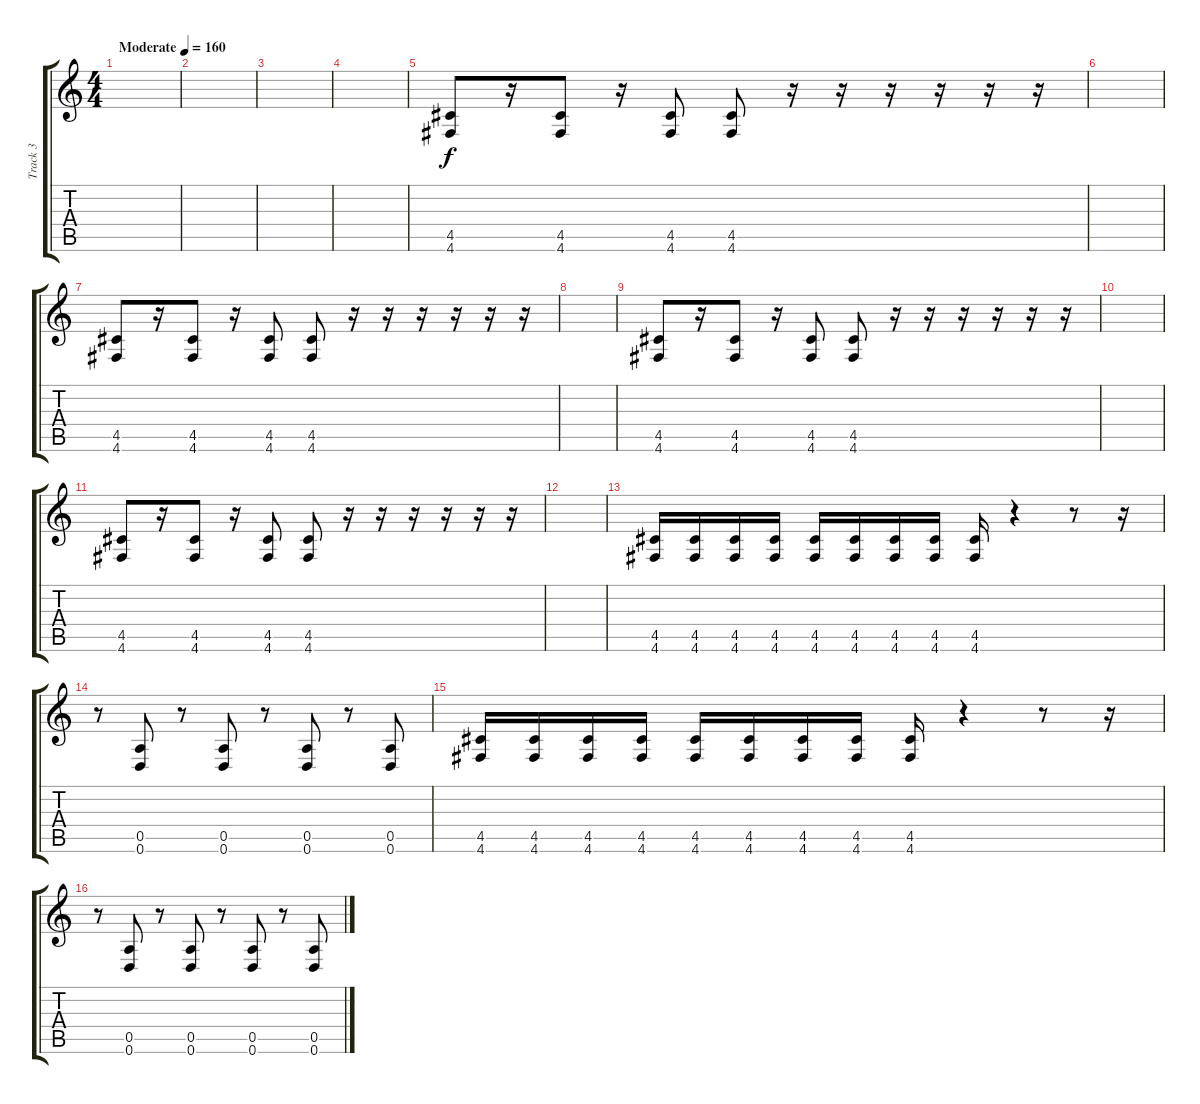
\track ("Track 3" "Track 3") {instrument distortionguitar}
\staff {score tabs}
\tuning (E4 B3 G3 D3 A2 D2) {hide}
\ts (4 4)
\tempo (160 "Moderate")
\clef g2
\ks c
|
|
|
|
(4.5 4.6).8 r.16 (4.5 4.6).8 r.16 (4.5 4.6).8 (4.5 4.6).8 r.16 r.16 r.16 r.16 r.16 r.16 |
|
(4.5 4.6).8 r.16 (4.5 4.6).8 r.16 (4.5 4.6).8 (4.5 4.6).8 r.16 r.16 r.16 r.16 r.16 r.16 |
|
(4.5 4.6).8 r.16 (4.5 4.6).8 r.16 (4.5 4.6).8 (4.5 4.6).8 r.16 r.16 r.16 r.16 r.16 r.16 |
|
(4.5 4.6).8 r.16 (4.5 4.6).8 r.16 (4.5 4.6).8 (4.5 4.6).8 r.16 r.16 r.16 r.16 r.16 r.16 |
|
(4.5 4.6).16 (4.5 4.6).16 (4.5 4.6).16 (4.5 4.6).16 (4.5 4.6).16 (4.5 4.6).16 (4.5 4.6).16 (4.5 4.6).16 (4.5 4.6).16 r.4 r.8 r.16 |
r.8 (0.5 0.6).8 r.8 (0.5 0.6).8 r.8 (0.5 0.6).8 r.8 (0.5 0.6).8 |
(4.5 4.6).16 (4.5 4.6).16 (4.5 4.6).16 (4.5 4.6).16 (4.5 4.6).16 (4.5 4.6).16 (4.5 4.6).16 (4.5 4.6).16 (4.5 4.6).16 r.4 r.8 r.16 |
r.8 (0.5 0.6).8 r.8 (0.5 0.6).8 r.8 (0.5 0.6).8 r.8 (0.5 0.6).8
